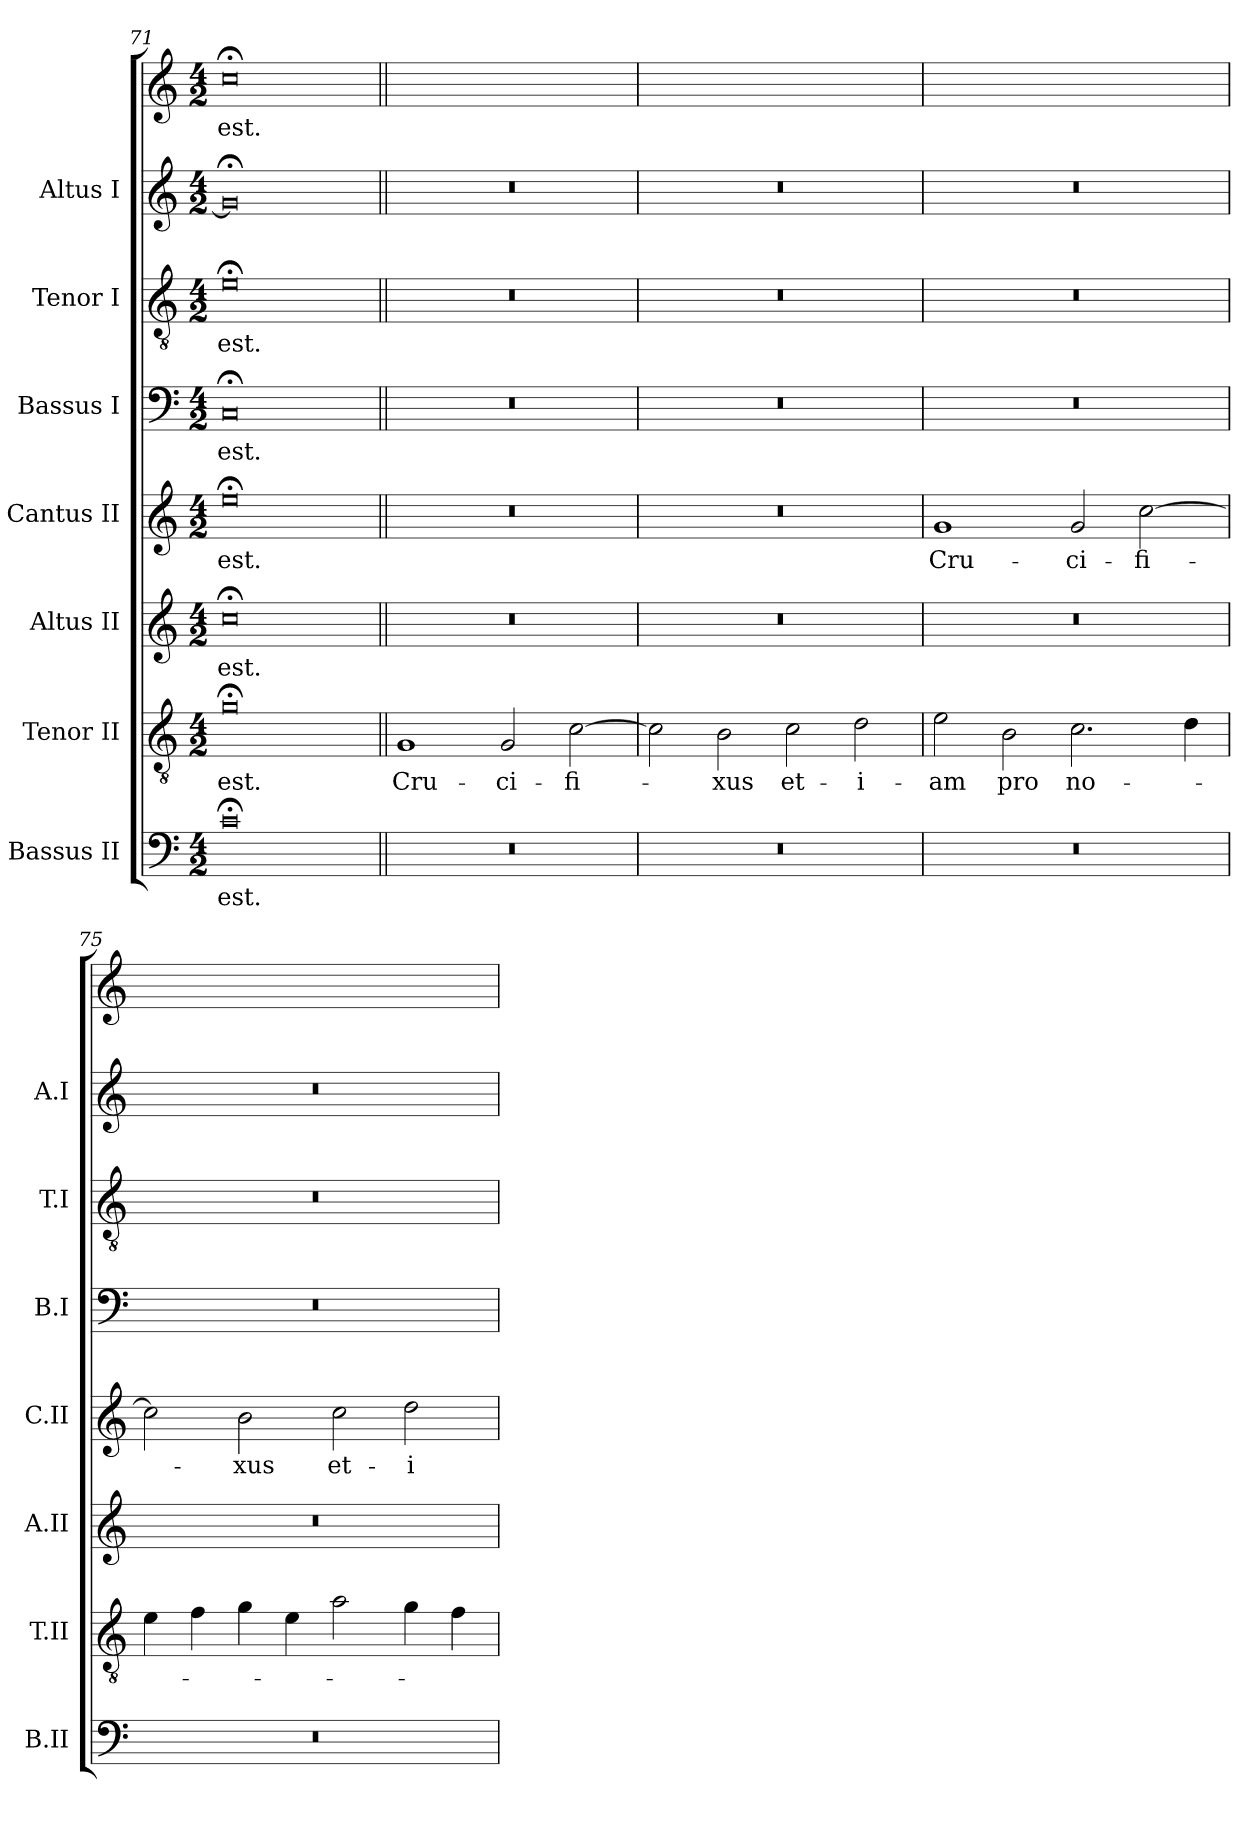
**kern	**text	**kern	**text	**kern	**text	**kern	**text	**kern	**text	**kern	**text	**kern	**kern	**text
*part8	*part8	*part7	*part7	*part6	*part6	*part5	*part5	*part4	*part4	*part3	*part3	*part2	*part1	*part1
*staff8	*staff8	*staff7	*staff7	*staff6	*staff6	*staff5	*staff5	*staff4	*staff4	*staff3	*staff3	*staff2	*staff1	*staff1
*I"Bassus II	*	*I"Tenor II	*	*I"Altus II	*	*I"Cantus II	*	*I"Bassus I	*	*I"Tenor I	*	*I"Altus I	*	*
*I'B.II	*	*I'T.II	*	*I'A.II	*	*I'C.II	*	*I'B.I	*	*I'T.I	*	*I'A.I	*	*
*clefF4	*	*clefGv2	*	*clefG2	*	*clefG2	*	*clefF4	*	*clefGv2	*	*clefG2	*clefG2	*
*	*	*ITrd7c12	*	*	*	*	*	*	*	*ITrd7c12	*	*	*	*
*k[]	*	*k[]	*	*k[]	*	*k[]	*	*k[]	*	*k[]	*	*k[]	*k[]	*
*C:	*	*C:	*	*C:	*	*C:	*	*C:	*	*C:	*	*C:	*C:	*
*M4/2	*	*M4/2	*	*M4/2	*	*M4/2	*	*M4/2	*	*M4/2	*	*M4/2	*M4/2	*
=71	=71	=71	=71	=71	=71	=71	=71	=71	=71	=71	=71	=71	=71	=71
0c;<\	est.	0G;<\	est.	0cc;<\	est.	0ee;<\	est.	0C;</	est.	0E;<\	est.	0g;</]	0cc;<\	est.
=72||	=72||	=72||	=72||	=72||	=72||	=72||	=72||	=72||	=72||	=72||	=72||	=72||	=72||	=72||
0r	.	1GG/	Cru-	0r	.	0r	.	0r	.	0r	.	0r	0ryy	.
.	.	2GG/	-ci-	.	.	.	.	.	.	.	.	.	.	.
.	.	[2C\	-fi-	.	.	.	.	.	.	.	.	.	.	.
=73	=73	=73	=73	=73	=73	=73	=73	=73	=73	=73	=73	=73	=73	=73
0r	.	2C\]	.	0r	.	0r	.	0r	.	0r	.	0r	0ryy	.
.	.	2BB\	-xus	.	.	.	.	.	.	.	.	.	.	.
.	.	2C\	et-	.	.	.	.	.	.	.	.	.	.	.
.	.	2D\	-i-	.	.	.	.	.	.	.	.	.	.	.
=74	=74	=74	=74	=74	=74	=74	=74	=74	=74	=74	=74	=74	=74	=74
0r	.	2E\	-am	0r	.	1g/	Cru-	0r	.	0r	.	0r	0ryy	.
.	.	2BB\	pro	.	.	.	.	.	.	.	.	.	.	.
.	.	2.C\	no-	.	.	2g/	-ci-	.	.	.	.	.	.	.
.	.	.	.	.	.	[2cc\	-fi-	.	.	.	.	.	.	.
.	.	4D\	.	.	.	.	.	.	.	.	.	.	.	.
=75	=75	=75	=75	=75	=75	=75	=75	=75	=75	=75	=75	=75	=75	=75
0r	.	4E\	.	0r	.	2cc\]	.	0r	.	0r	.	0r	0ryy	.
.	.	4F\	.	.	.	.	.	.	.	.	.	.	.	.
.	.	4G\	.	.	.	2b\	-xus	.	.	.	.	.	.	.
.	.	4E\	.	.	.	.	.	.	.	.	.	.	.	.
.	.	2A\	.	.	.	2cc\	et-	.	.	.	.	.	.	.
.	.	4G\	.	.	.	2dd\	-i-	.	.	.	.	.	.	.
.	.	4F\	.	.	.	.	.	.	.	.	.	.	.	.
=	=	=	=	=	=	=	=	=	=	=	=	=	=	=
*-	*-	*-	*-	*-	*-	*-	*-	*-	*-	*-	*-	*-	*-	*-
